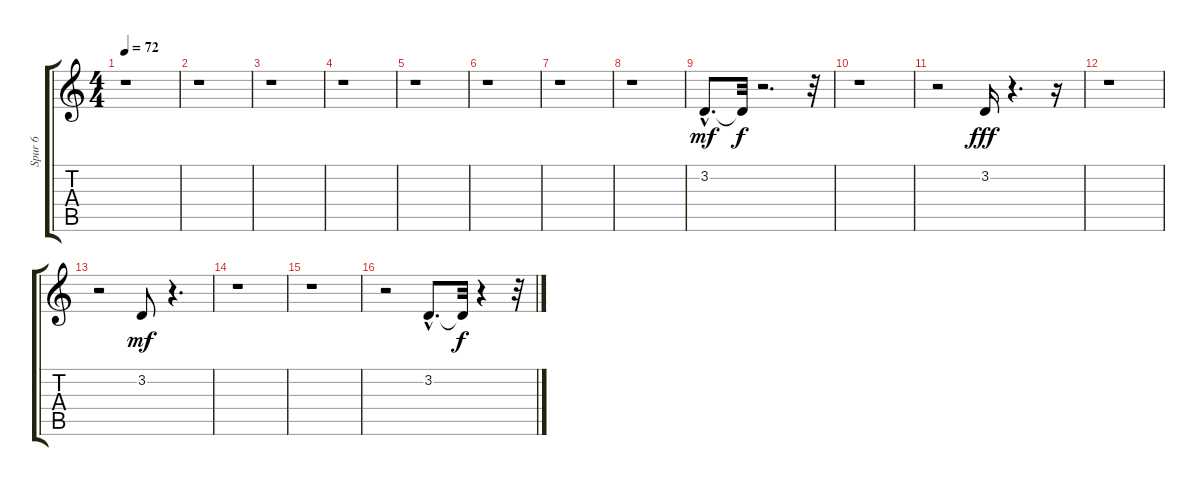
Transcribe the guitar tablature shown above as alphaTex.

\track ("Spur 6" "Spur 6") {instrument reversecymbal}
\staff {score tabs}
\tuning (E4 B3 G3 D3 A2 E2) {hide}
\ts (4 4)
\tempo 72
\clef g2
\ks c
r.1{dy mf instrument reversecymbal} |
r.1 |
r.1 |
r.1 |
r.1 |
r.1 |
r.1 |
r.1 |
3.2{hac}.8{d} 3.2{t}.32{dy f} r.2{d} r.32 |
r.1 |
r.2 3.2.16{dy fff} r.4{d} r.16 |
r.1 |
r.2 3.2.8{dy mf} r.4{d} |
r.1 |
r.1 |
r.2 3.2{hac}.8{d} 3.2{t}.32{dy f} r.4 r.32
